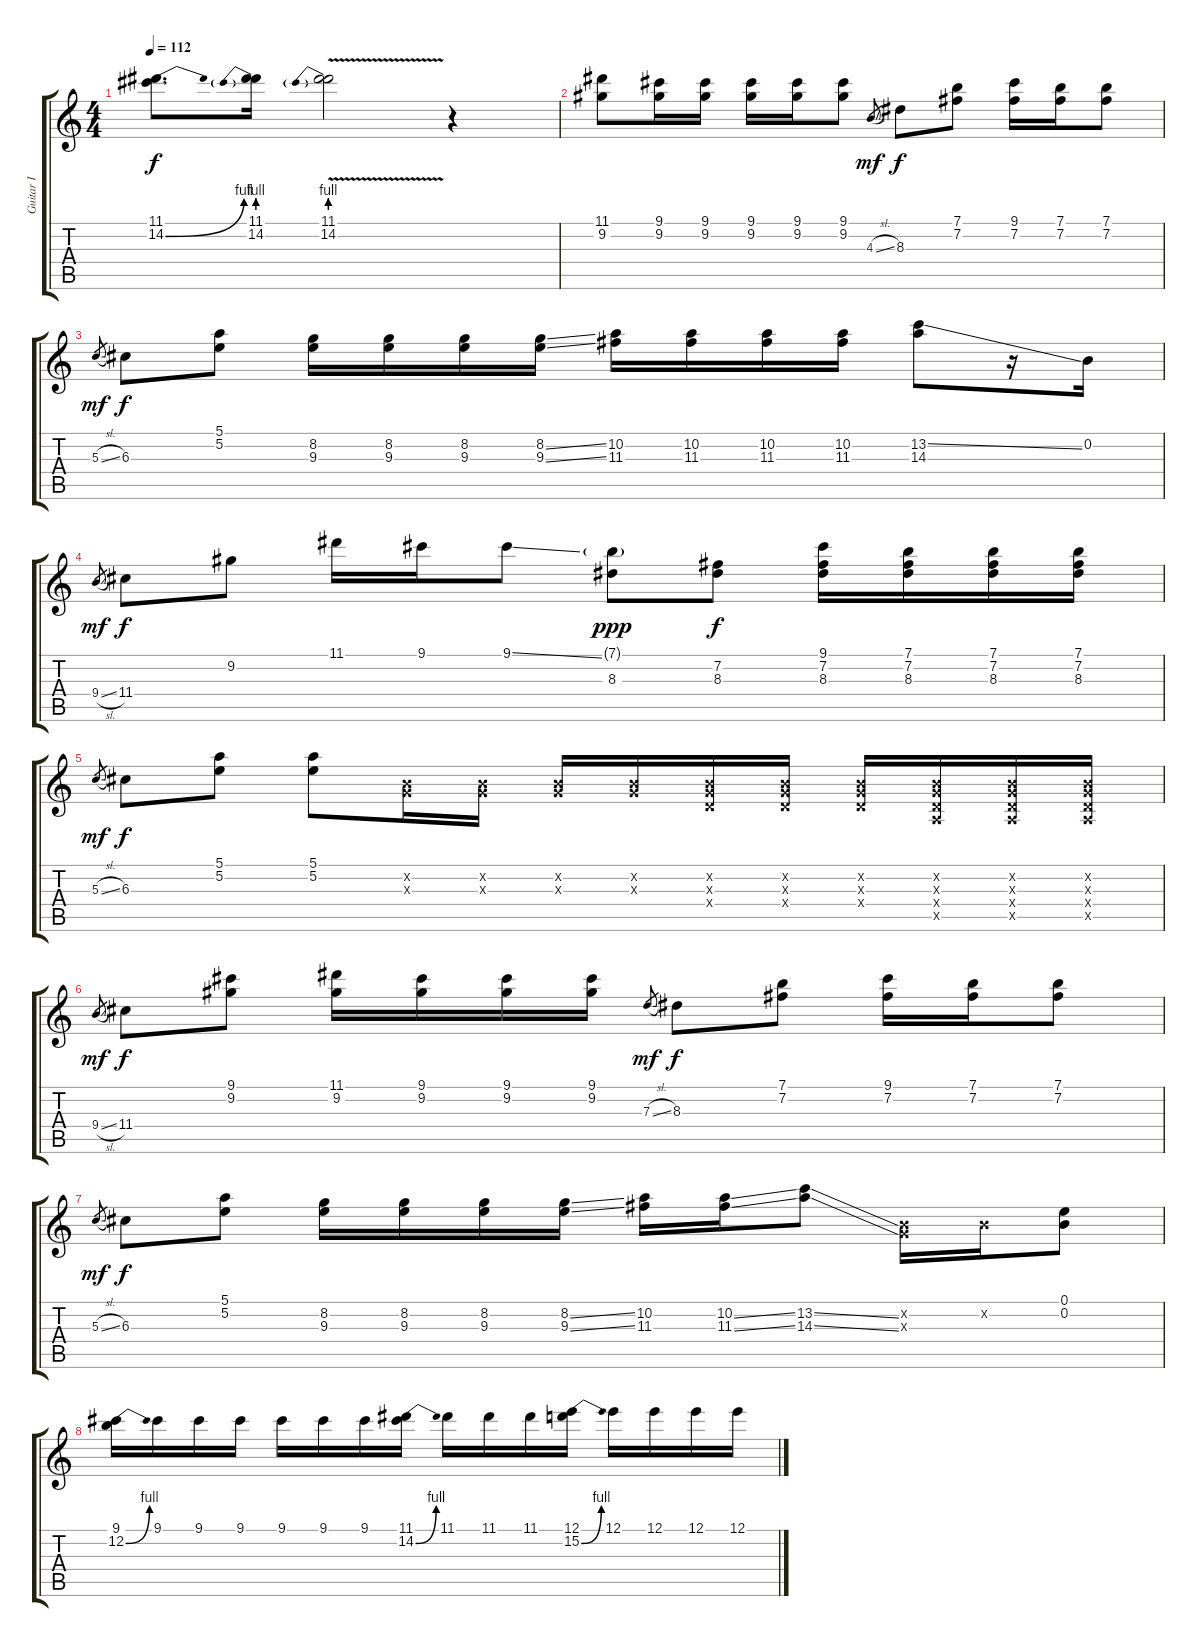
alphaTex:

\track ("Guitar I" "Guitar I") {instrument overdrivenguitar}
\staff {score tabs}
\tuning (E4 B3 G3 D3 A2 E2) {hide}
\ts (4 4)
\tempo 112
\clef g2
\ks c
(11.1 14.2{be (bend 0 0 60 4)}).8{d dy f} (11.1 14.2{be (prebend 0 4 60 4)}).16 (11.1{v} 14.2{be (prebend 0 4 60 4) v}).2 r.4 |
(11.1 9.2).8 (9.1 9.2).16 (9.1 9.2).16 (9.1 9.2).16 (9.1 9.2).16 (9.1 9.2).8 4.3{sl}.8{gr dy mf} 8.3.8{dy f} (7.1 7.2).8 (9.1 7.2).16 (7.1 7.2).16 (7.1 7.2).8 |
5.3{sl}.8{gr dy mf} 6.3.8{dy f} (5.1 5.2).8 (8.2 9.3).16 (8.2 9.3).16 (8.2 9.3).16 (8.2{ss} 9.3{ss}).16 (10.2 11.3).16 (10.2 11.3).16 (10.2 11.3).16 (10.2 11.3).16 (13.2{ss} 14.3).8 r.16 0.2.16 |
9.4{sl}.8{gr dy mf} 11.4.8{dy f} 9.2.8 11.1.16 9.1.16 9.1{ss}.8 (7.1{g} 8.3).8{dy ppp} (7.2 8.3).8{dy f} (9.1 7.2 8.3).16 (7.1 7.2 8.3).16 (7.1 7.2 8.3).16 (7.1 7.2 8.3).16 |
5.3{sl}.8{gr dy mf} 6.3.8{dy f} (5.1 5.2).8 (5.1 5.2).8 (0.2{x} 0.3{x}).16 (0.2{x} 0.3{x}).16 (0.2{x} 0.3{x}).16 (0.2{x} 0.3{x}).16 (0.2{x} 0.3{x} 0.4{x}).16 (0.2{x} 0.3{x} 0.4{x}).16 (0.2{x} 0.3{x} 0.4{x}).16 (0.2{x} 0.3{x} 0.4{x} 0.5{x}).16 (0.2{x} 0.3{x} 0.4{x} 0.5{x}).16 (0.2{x} 0.3{x} 0.4{x} 0.5{x}).16 |
9.4{sl}.8{gr dy mf} 11.4.8{dy f} (9.1 9.2).8 (11.1 9.2).16 (9.1 9.2).16 (9.1 9.2).16 (9.1 9.2).16 7.3{sl}.8{gr dy mf} 8.3.8{dy f} (7.1 7.2).8 (9.1 7.2).16 (7.1 7.2).16 (7.1 7.2).8 |
5.3{sl}.8{gr dy mf} 6.3.8{dy f} (5.1 5.2).8 (8.2 9.3).16 (8.2 9.3).16 (8.2 9.3).16 (8.2{ss} 9.3{ss}).16 (10.2 11.3).16 (10.2{ss} 11.3{ss}).16 (13.2{ss} 14.3{ss}).8 (0.2{x} 0.3{x}).16 0.2{x}.16 (0.1 0.2).8 |
(9.1 12.2{be (bend 0 0 60 4)}).16 9.1.16 9.1.16 9.1.16 9.1.16 9.1.16 9.1.16 (11.1 14.2{be (bend 0 0 60 4)}).16 11.1.16 11.1.16 11.1.16 (12.1 15.2{be (bend 0 0 60 4)}).16 12.1.16 12.1.16 12.1.16 12.1.16
